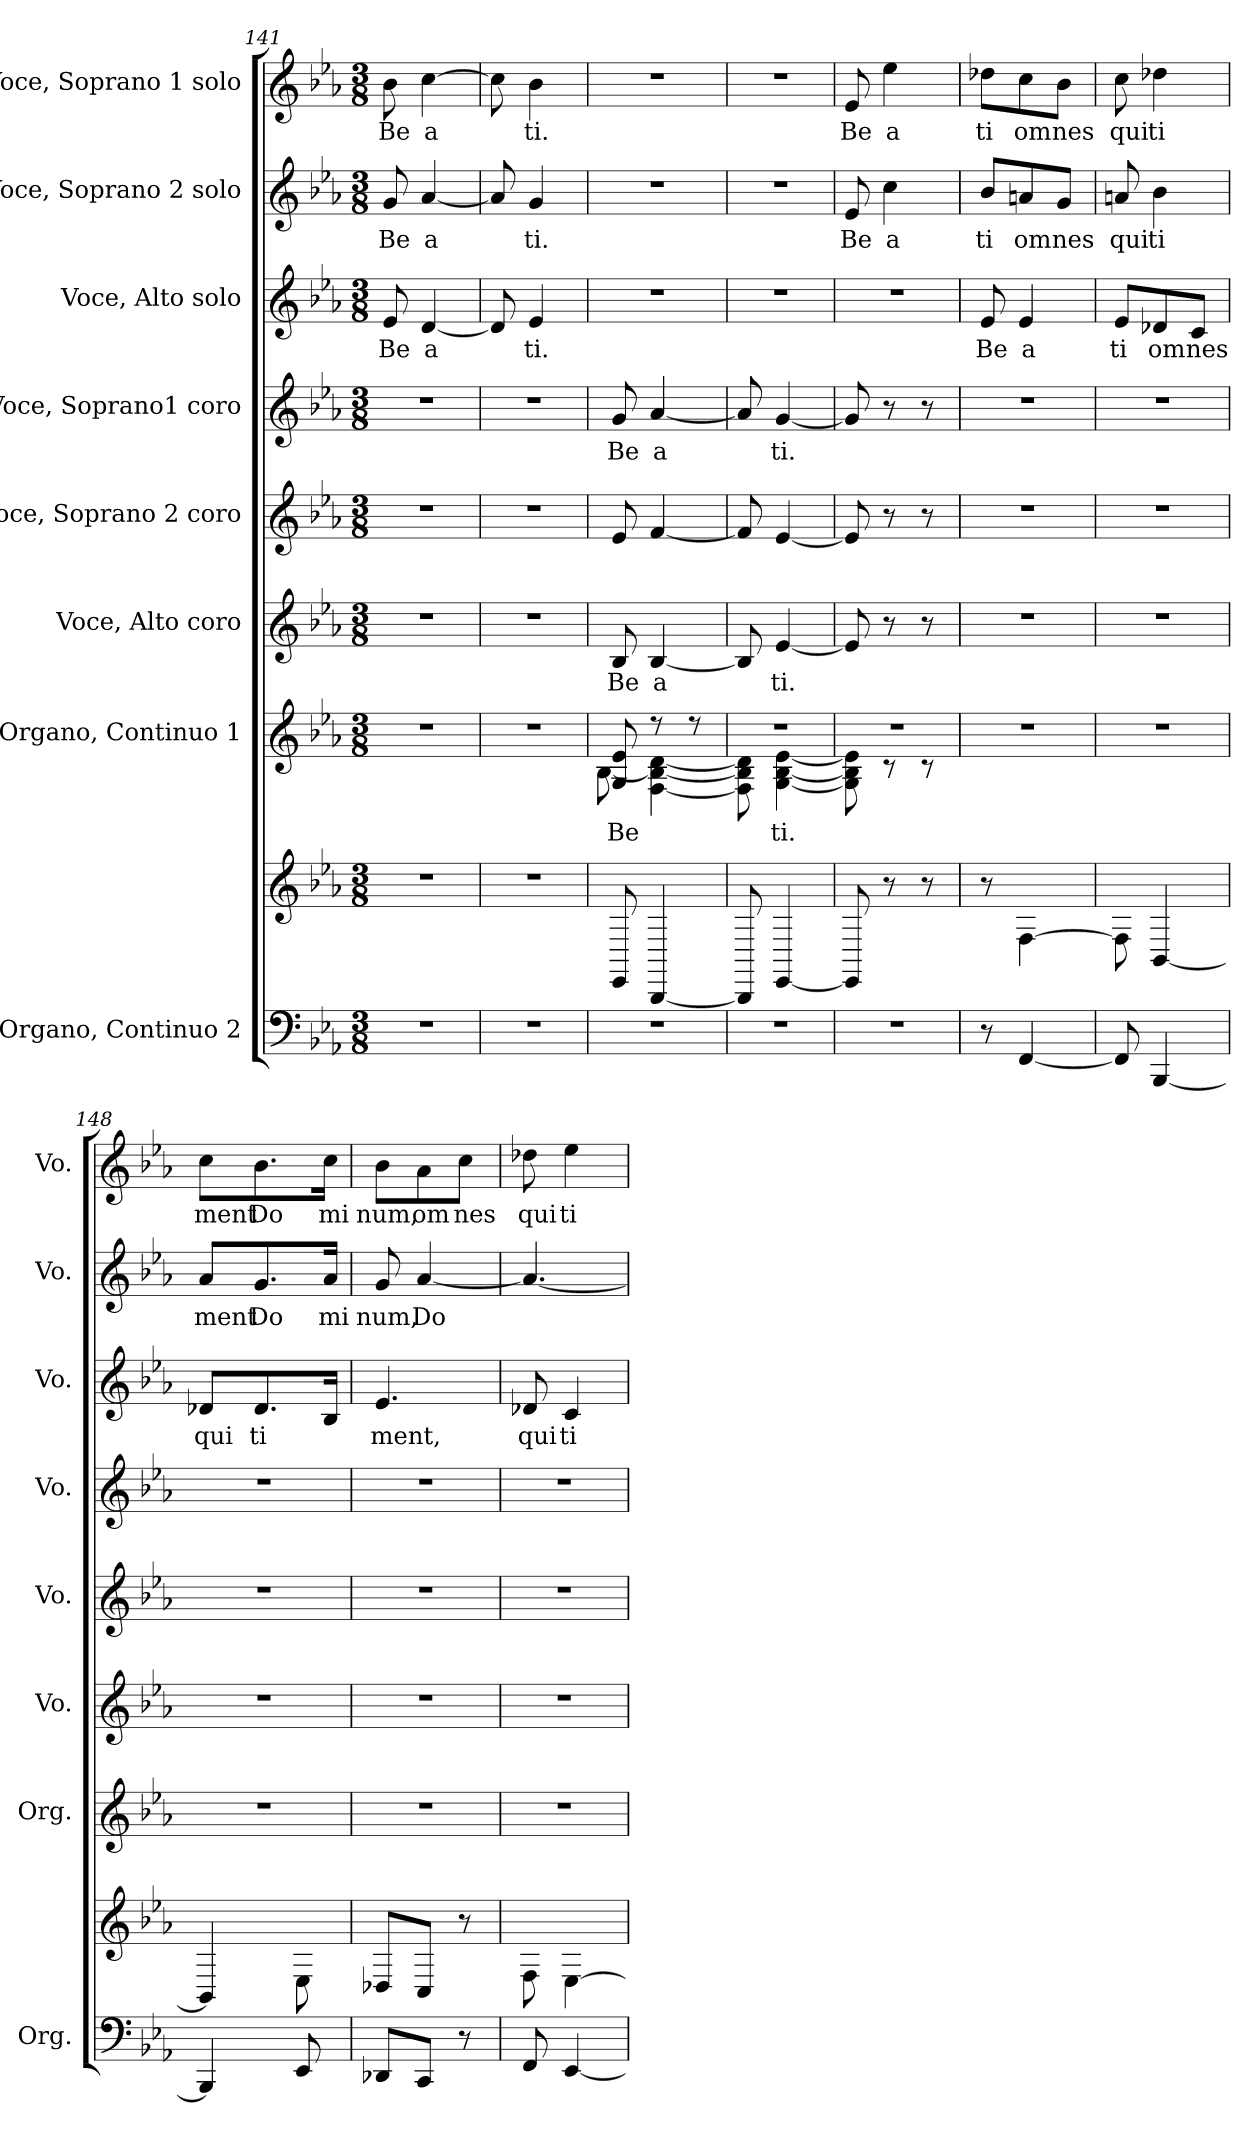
**kern	**kern	**kern	**text	**kern	**text	**kern	**kern	**text	**kern	**text	**kern	**text	**kern	**text
*part8	*part8	*part7	*part7	*part6	*part6	*part5	*part4	*part4	*part3	*part3	*part2	*part2	*part1	*part1
*staff9	*staff8	*staff7	*staff7	*staff6	*staff6	*staff5	*staff4	*staff4	*staff3	*staff3	*staff2	*staff2	*staff1	*staff1
*I"Organo, Continuo 2	*	*I"Organo, Continuo 1	*	*I"Voce, Alto coro	*	*I"Voce, Soprano 2 coro	*I"Voce, Soprano1  coro	*	*I"Voce, Alto solo	*	*I"Voce, Soprano 2 solo	*	*I"Voce, Soprano 1 solo	*
*I'Org.	*	*I'Org.	*	*I'Vo.	*	*I'Vo.	*I'Vo.	*	*I'Vo.	*	*I'Vo.	*	*I'Vo.	*
*clefF4	*clefG2	*clefG2	*	*clefG2	*	*clefG2	*clefG2	*	*clefG2	*	*clefG2	*	*clefG2	*
*k[b-e-a-]	*k[b-e-a-]	*k[b-e-a-]	*	*k[b-e-a-]	*	*k[b-e-a-]	*k[b-e-a-]	*	*k[b-e-a-]	*	*k[b-e-a-]	*	*k[b-e-a-]	*
*M3/8	*M3/8	*M3/8	*	*M3/8	*	*M3/8	*M3/8	*	*M3/8	*	*M3/8	*	*M3/8	*
=141	=141	=141	=141	=141	=141	=141	=141	=141	=141	=141	=141	=141	=141	=141
!	!	!	!	!	!	!	!	!	!	!LO:LY:b	!	!LO:LY:b	!	!LO:LY:b
4.r	4.r	4.r	.	4.r	.	4.r	4.r	.	8e-/	Be	8g/	Be	8b-\	Be
!	!	!	!	!	!	!	!	!	!	!LO:LY:b	!	!LO:LY:b	!	!LO:LY:b
.	.	.	.	.	.	.	.	.	[4d/	a	[4a-/	a	[4cc\	a
=142	=142	=142	=142	=142	=142	=142	=142	=142	=142	=142	=142	=142	=142	=142
4.r	4.r	4.r	.	4.r	.	4.r	4.r	.	8d/]	.	8a-/]	.	8cc\]	.
!	!	!	!	!	!	!	!	!	!	!LO:LY:b	!	!LO:LY:b	!	!LO:LY:b
.	.	.	.	.	.	.	.	.	4e-/	ti.	4g/	ti.	4b-\	ti.
!!LO:PB:g=z
=143	=143	=143	=143	=143	=143	=143	=143	=143	=143	=143	=143	=143	=143	=143
!	!	!	!LO:LY:b	!	!LO:LY:b	!	!	!LO:LY:b	!	!	!	!	!	!
*	*	*^	*	*	*	*	*	*	*	*	*	*	*	*
4.r	8EE-/	8G/ 8e-/	[8B-\	Be	8B-/	Be	8e-/	8g/	Be	4.r	.	4.r	.	4.r	.
!	!	!	!	!	!	!LO:LY:b	!	!	!LO:LY:b	!	!	!	!	!	!
.	[4BBB-/	8r	[4F\ 4B-\_ [4d\	.	[4B-/	a	[4f/	[4a-/	a	.	.	.	.	.	.
.	.	8r	.	.	.	.	.	.	.	.	.	.	.	.	.
=144	=144	=144	=144	=144	=144	=144	=144	=144	=144	=144	=144	=144	=144	=144	=144
4.r	8BBB-/]	4.r	8F\] 8B-\] 8d\]	.	8B-/]	.	8f/]	8a-/]	.	4.r	.	4.r	.	4.r	.
!	!	!	!	!LO:LY:b	!	!LO:LY:b	!	!	!LO:LY:b	!	!	!	!	!	!
.	[4EE-/	.	[4G\ [4B-\ [4e-\	ti.	[4e-/	ti.	[4e-/	[4g/	ti.	.	.	.	.	.	.
=145	=145	=145	=145	=145	=145	=145	=145	=145	=145	=145	=145	=145	=145	=145	=145
!	!	!	!	!	!	!	!	!	!	!	!	!	!LO:LY:b	!	!LO:LY:b
4.r	8EE-/]	4.r	8G\] 8B-\] 8e-\]	.	8e-/]	.	8e-/]	8g/]	.	4.r	.	8e-/	Be	8e-/	Be
!	!	!	!	!	!	!	!	!	!	!	!	!	!LO:LY:b	!	!LO:LY:b
.	8r	.	8r	.	8r	.	8r	8r	.	.	.	4cc\	a	4ee-\	a
.	8r	.	8r	.	8r	.	8r	8r	.	.	.	.	.	.	.
=146	=146	=146	=146	=146	=146	=146	=146	=146	=146	=146	=146	=146	=146	=146	=146
!	!	!	!	!	!	!	!	!	!	!	!LO:LY:b	!	!LO:LY:b	!	!LO:LY:b
*	*	*v	*v	*	*	*	*	*	*	*	*	*	*	*	*
8r	8r	4.r	.	4.r	.	4.r	4.r	.	8e-/	Be	8b-/L	ti	8dd-X\L	ti
!	!	!	!	!	!	!	!	!	!	!LO:LY:b	!	!LO:LY:b	!	!LO:LY:b
[4FF/	[4F\	.	.	.	.	.	.	.	4e-/	a	8an/	om	8cc\	om
!	!	!	!	!	!	!	!	!	!	!	!	!LO:LY:b	!	!LO:LY:b
.	.	.	.	.	.	.	.	.	.	.	8g/J	nes	8b-\J	nes
=147	=147	=147	=147	=147	=147	=147	=147	=147	=147	=147	=147	=147	=147	=147
!	!	!	!	!	!	!	!	!	!	!LO:LY:b	!	!LO:LY:b	!	!LO:LY:b
8FF/]	8F\]	4.r	.	4.r	.	4.r	4.r	.	8e-/L	ti	8an/	qui	8cc\	qui
!	!	!	!	!	!	!	!	!	!	!LO:LY:b	!	!LO:LY:b	!	!LO:LY:b
[4BBB-/	[4BB-/	.	.	.	.	.	.	.	8d-X/	om	4b-\	ti	4dd-X\	ti
!	!	!	!	!	!	!	!	!	!	!LO:LY:b	!	!	!	!
.	.	.	.	.	.	.	.	.	8c/J	nes	.	.	.	.
=148	=148	=148	=148	=148	=148	=148	=148	=148	=148	=148	=148	=148	=148	=148
!	!	!	!	!	!	!	!	!	!	!LO:LY:b	!	!LO:LY:b	!	!LO:LY:b
4BBB-/]	4BB-/]	4.r	.	4.r	.	4.r	4.r	.	8d-X/L	qui	8a-/L	ment	8cc\L	ment
!	!	!	!	!	!	!	!	!	!	!LO:LY:b	!	!LO:LY:b	!	!LO:LY:b
.	.	.	.	.	.	.	.	.	8.d-/	ti	8.g/	Do	8.b-\	Do
8EE-/	8E-\	.	.	.	.	.	.	.	.	.	.	.	.	.
!	!	!	!	!	!	!	!	!	!	!	!	!LO:LY:b	!	!LO:LY:b
.	.	.	.	.	.	.	.	.	16B-/Jk	.	16a-/Jk	mi	16cc\Jk	mi
=149	=149	=149	=149	=149	=149	=149	=149	=149	=149	=149	=149	=149	=149	=149
!	!	!	!	!	!	!	!	!	!	!LO:LY:b	!	!LO:LY:b	!	!LO:LY:b
8DD-X/L	8D-X/L	4.r	.	4.r	.	4.r	4.r	.	4.e-/	ment,	8g/	num,	8b-\L	num,
!	!	!	!	!	!	!	!	!	!	!	!	!LO:LY:b	!	!LO:LY:b
8CC/J	8C/J	.	.	.	.	.	.	.	.	.	[4a-/	Do	8a-\	om
!	!	!	!	!	!	!	!	!	!	!	!	!	!	!LO:LY:b
8r	8r	.	.	.	.	.	.	.	.	.	.	.	8cc\J	nes
=150	=150	=150	=150	=150	=150	=150	=150	=150	=150	=150	=150	=150	=150	=150
!	!	!	!	!	!	!	!	!	!	!LO:LY:b	!	!	!	!LO:LY:b
8FF/	8F\	4.r	.	4.r	.	4.r	4.r	.	8d-X/	qui	4.a-/_	.	8dd-X\	qui
!	!	!	!	!	!	!	!	!	!	!LO:LY:b	!	!	!	!LO:LY:b
[4EE-/	[4E-\	.	.	.	.	.	.	.	4c/	ti	.	.	4ee-\	ti
=	=	=	=	=	=	=	=	=	=	=	=	=	=	=
*-	*-	*-	*-	*-	*-	*-	*-	*-	*-	*-	*-	*-	*-	*-
